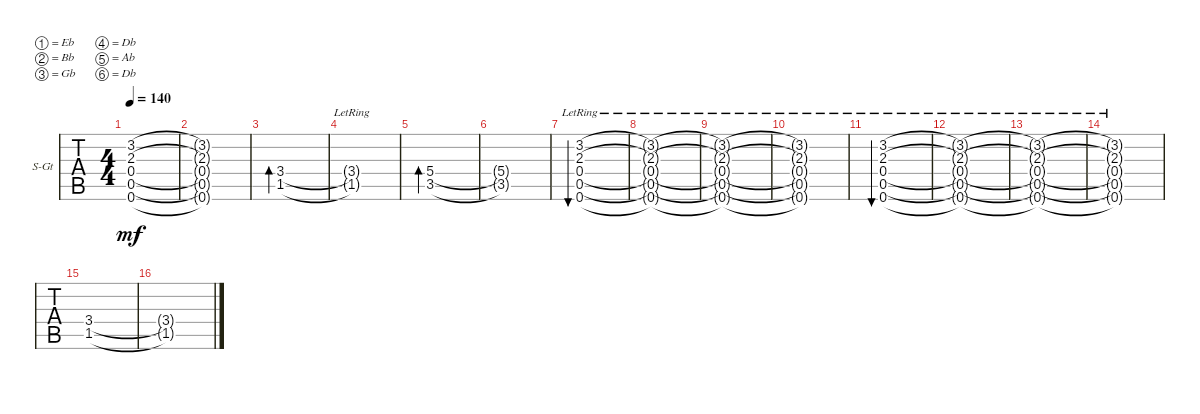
\defaultSystemsLayout 4
\bracketExtendMode groupsimilarinstruments
\firstSystemTrackNameOrientation horizontal
\otherSystemsTrackNameOrientation horizontal
\track ("Steel Guitar" "S-Gt") {instrument acousticguitarsteel}
\staff {tabs}
\tuning (Eb4 Bb3 Gb3 Db3 Ab2 Db2)
\ts (4 4)
\tempo 140
\clef g2
\ks c
(0.6{t} 0.5{t} 0.4{t} 2.3{t} 3.2{t}).1{dy mf} |
(0.6{t} 0.5{t} 0.4{t} 2.3{t} 3.2{t}).1 |
(1.5 3.4).1{bd 30} |
(1.5{t} 3.4{lr t}).1 |
(3.5 5.4).1{bd 30} |
(3.5{t} 5.4{t}).1 |
(0.5 0.4 0.6{lr} 2.3 3.2).1{bu 154} |
(0.6{lr t} 0.5{t} 0.4{t} 2.3{t} 3.2{t}).1 |
(3.2{t} 2.3{t} 0.4{t} 0.5{t} 0.6{lr t}).1 |
(3.2{t} 2.3{t} 0.4{t} 0.5{t} 0.6{lr t}).1 |
(0.5 0.4 0.6{lr} 2.3 3.2).1{bu 154} |
(0.6{lr t} 0.5{t} 0.4{t} 2.3{t} 3.2{t}).1 |
(3.2{t} 2.3{t} 0.4{t} 0.5{t} 0.6{lr t}).1 |
(3.2{t} 2.3{t} 0.4{t} 0.5{t} 0.6{lr t}).1 |
(3.4 1.5).1 |
(1.5{t} 3.4{t}).1
